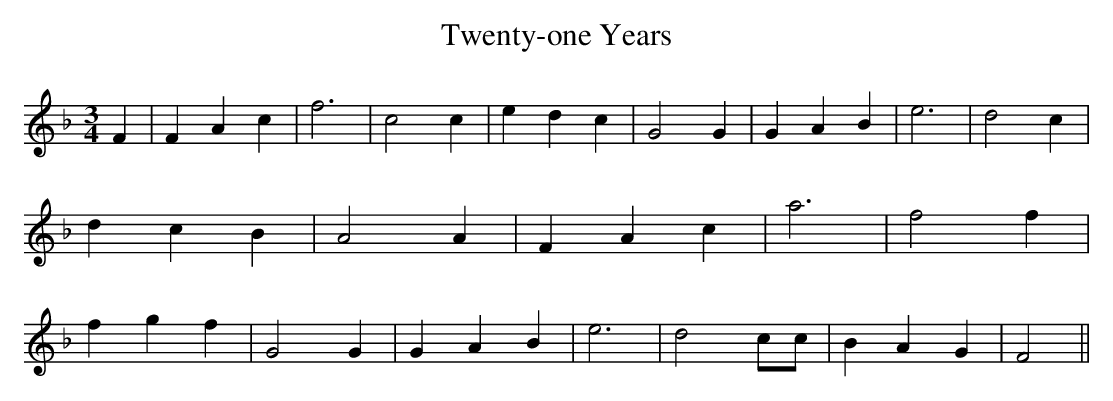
X:1
T:Twenty-one Years
M:3/4
L:1/4
K:F
 F| F A c| f3| c2 c| e d c| G2 G| G A B| e3| d2 c| d c B| A2 A| F A c|\
 a3| f2 f| f g f| G2 G| G A B| e3| d2 c/2c/2| B A G| F2||
